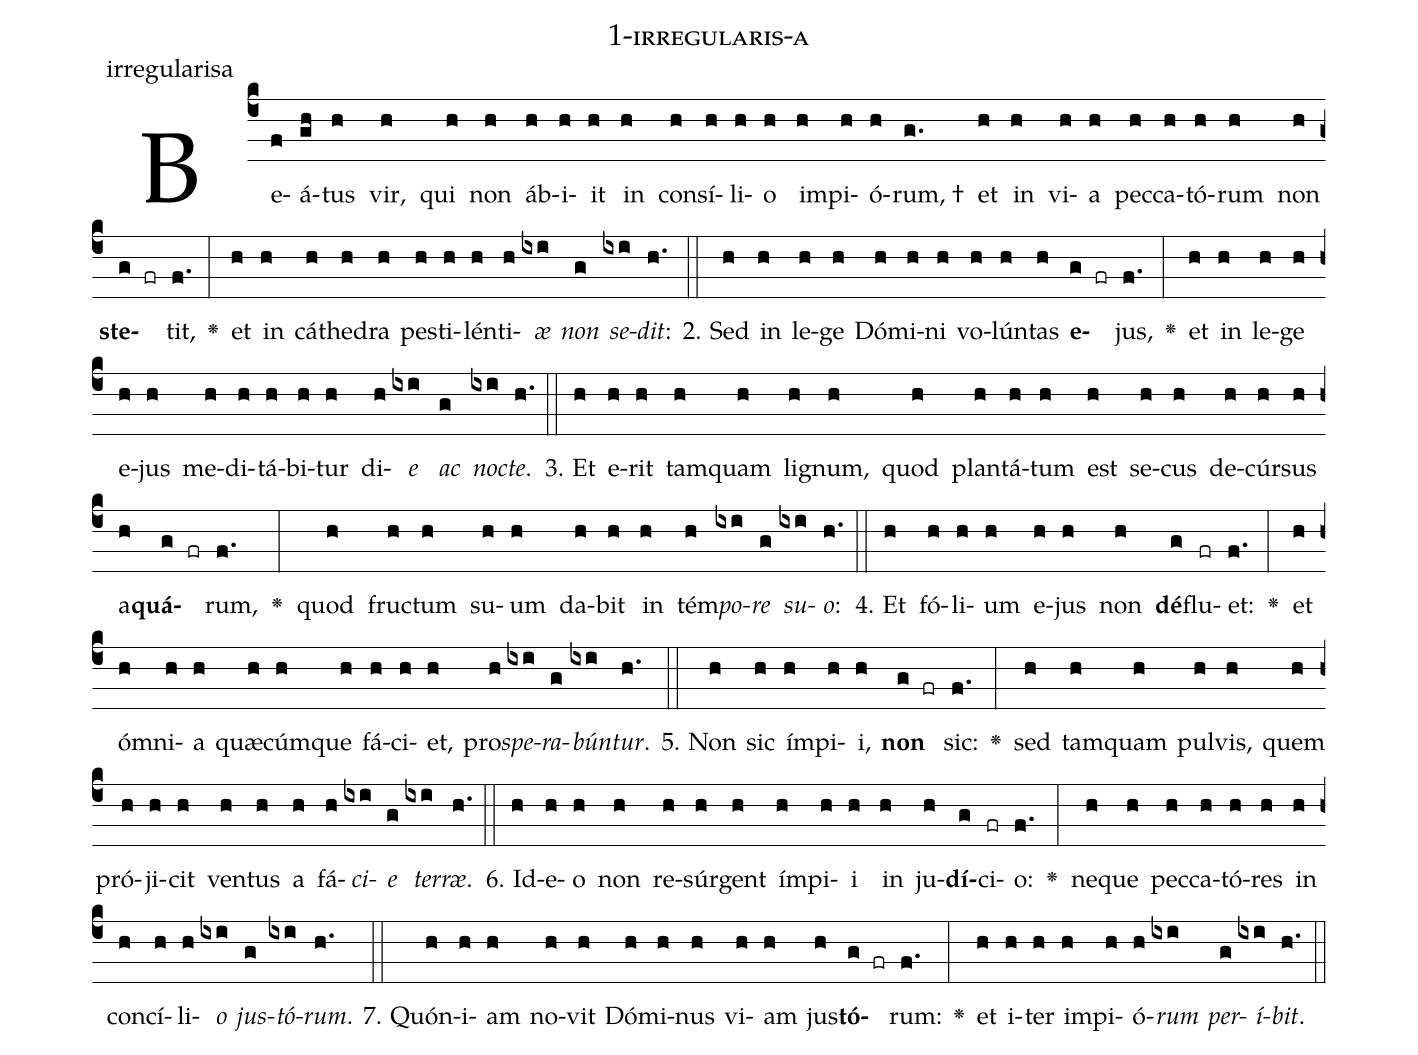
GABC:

name: 1-irregularis-a;
annotation: irregularisa;
%%
(c4)Be(f)á(gh)tus(h) vir,(h) qui(h) non(h) áb(h)i(h)it(h) in(h) con(h)sí(h)li(h)o(h) im(h)pi(h)ó(h)rum, †(g.) et(h) in(h) vi(h)a(h) pec(h)ca(h)tó(h)rum(h) non(h) <b>ste</b>(g fr)tit,(f.) <v>\greheightstar</v>(:) et(h) in(h) cá(h)the(h)dra(h) pes(h)ti(h)lén(h)ti(h)<i>æ</i>(ixi) <i>non</i>(g) <i>se</i>(ixi)<i>dit</i>:(h.) (::)
2. Sed(h) in(h) le(h)ge(h) Dó(h)mi(h)ni(h) vo(h)lún(h)tas(h) <b>e</b>(g fr)jus,(f.) <v>\greheightstar</v>(:) et(h) in(h) le(h)ge(h) e(h)jus(h) me(h)di(h)tá(h)bi(h)tur(h) di(h)<i>e</i>(ixi) <i>ac</i>(g) <i>noc</i>(ixi)<i>te</i>.(h.) (::)
3. Et(h) e(h)rit(h) tam(h)quam(h) li(h)gnum,(h) quod(h) plan(h)tá(h)tum(h) est(h) se(h)cus(h) de(h)cúr(h)sus(h) a(h)<b>quá</b>(g fr)rum,(f.) <v>\greheightstar</v>(:) quod(h) fruc(h)tum(h) su(h)um(h) da(h)bit(h) in(h) tém(h)<i>po</i>(ixi)<i>re</i>(g) <i>su</i>(ixi)<i>o</i>:(h.) (::)
4. Et(h) fó(h)li(h)um(h) e(h)jus(h) non(h) <b>dé</b>(g)flu(fr)et:(f.) <v>\greheightstar</v>(:) et(h) óm(h)ni(h)a(h) quæ(h)cúm(h)que(h) fá(h)ci(h)et,(h) pro(h)<i>spe</i>(ixi)<i>ra</i>(g)<i>bún</i>(ixi)<i>tur</i>.(h.) (::)
5. Non(h) sic(h) ím(h)pi(h)i,(h) <b>non</b>(g fr) sic:(f.) <v>\greheightstar</v>(:) sed(h) tam(h)quam(h) pul(h)vis,(h) quem(h) pró(h)ji(h)cit(h) ven(h)tus(h) a(h) fá(h)<i>ci</i>(ixi)<i>e</i>(g) <i>ter</i>(ixi)<i>ræ</i>.(h.) (::)
6. Id(h)e(h)o(h) non(h) re(h)súr(h)gent(h) ím(h)pi(h)i(h) in(h) ju(h)<b>dí</b>(g)ci(fr)o:(f.) <v>\greheightstar</v>(:) ne(h)que(h) pec(h)ca(h)tó(h)res(h) in(h) con(h)cí(h)li(h)<i>o</i>(ixi) <i>jus</i>(g)<i>tó</i>(ixi)<i>rum</i>.(h.) (::)
7. Quón(h)i(h)am(h) no(h)vit(h) Dó(h)mi(h)nus(h) vi(h)am(h) jus(h)<b>tó</b>(g fr)rum:(f.) <v>\greheightstar</v>(:) et(h) i(h)ter(h) im(h)pi(h)ó(h)<i>rum</i>(ixi) <i>per</i>(g)<i>í</i>(ixi)<i>bit</i>.(h.) (::)
